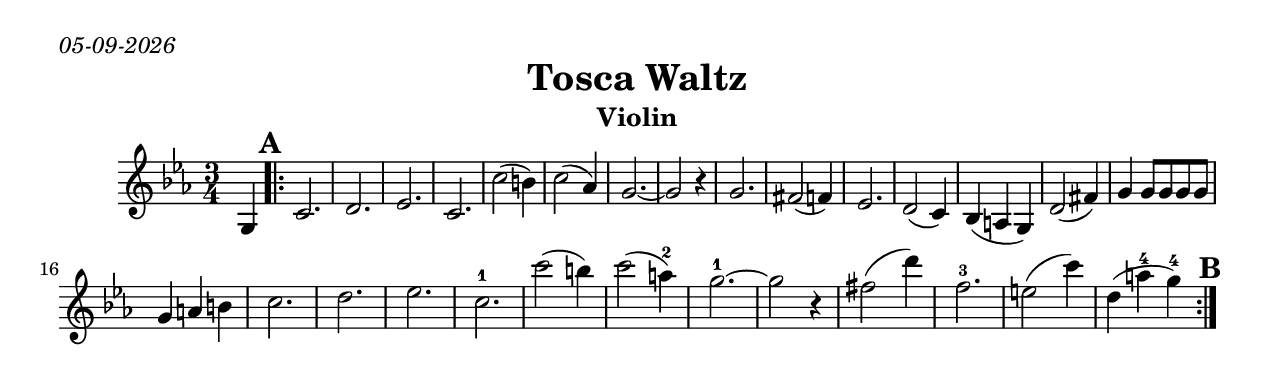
\version "2.18.0"
\include "english.ly"
%\pointAndClickOff
\paper{
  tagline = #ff
  print-all-headers = ##t
  #(set-paper-size "letter")
}
date = #(strftime "%d-%m-%Y" (localtime (current-time)))

\markup{ \italic{ \date }  }

%\markup{ Got something to say? }

global = {
  \clef treble
  \key c \minor
  \time 3/4
  \set Score.markFormatter = #format-mark-box-alphabet
}

%#################################### Melody ########################
%melody =  \transpose c d \relative c' {  %transpose for clarinet
melody = \relative c' {
  \global
  \partial 4 g4    %lead in notes

  \repeat volta 2{
   \mark \default
   c2. d ef c
   c'2(b4) c2(af4) g2.~ g2 r4 |
   g2. fs2(f4) ef2. d2(c4)|
   bf4(a g)
   d'2(fs4)

   g4 g8 g g g
   \break
   g4 a b
   c2. d ef c-1
   c'2(b4)

   c2(a4) -2
   g2.-1 ~ g2 r4
   fs2(d'4)
   f,2. -3
   e2(c'4)
   d,4 (a'-4 g -4)
  }
  \alternative {
    { }
    { }
  }

  \repeat volta 2{
   \mark \default
  }
   \alternative {
     { }
     { }
   }

}
%################################# Lyrics #####################
%\addlyrics{ \set stanza = #"1. " }
%################################# Chords #######################
harmonies = \chordmode {

}

\score {
  % transpose score below
  %\transpose c d
  <<
    \new ChordNames {
      \set chordChanges = ##f
      \harmonies
    }
    \new Staff   \melody
  >>
  \header{
    title= "Tosca Waltz"
    subtitle=""
    composer= ""
    instrument = "Violin"
    arranger= ""
  }
  \midi{\tempo 4 = 120}
  \layout{indent = 1.0\cm}
}
%{
% more verses:
\markup{}
\markup {
  \font-size #2
  \fill-line {
    \hspace #0.1 % distance from left margin
    \column {
      \line { "1."
	\column {
	  ""
	}
      }
      \hspace #0.2 % vertical distance between verses
      \line { "2."
	\column {
	 ""
	}
      }
    }
    \hspace #0.1  % horiz. distance between columns
    \column {
      \line { "3."
	\column {
	  ""
	}
      }
      \hspace #0.2 % distance between verses
      \line { "4."
	\column {
	 ""
	}
      }
    }
    \hspace #0.1 % distance to right margin
  }
}

%}
